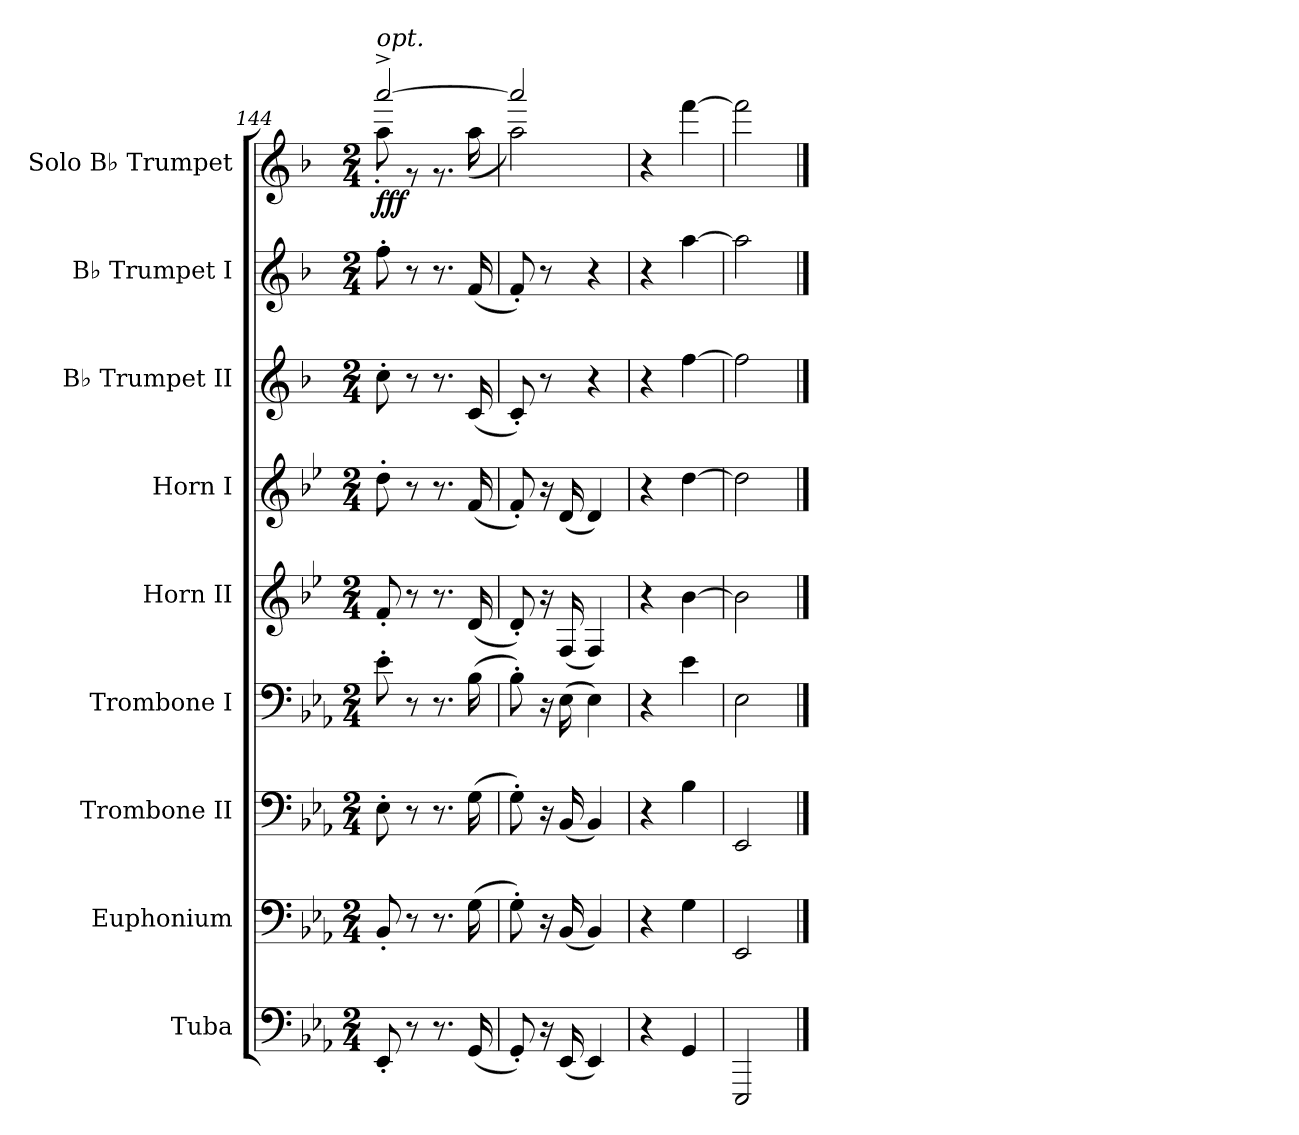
**kern	**kern	**kern	**kern	**kern	**kern	**kern	**kern	**kern	**dynam
*part9	*part8	*part7	*part6	*part5	*part4	*part3	*part2	*part1	*part1
*staff9	*staff8	*staff7	*staff6	*staff5	*staff4	*staff3	*staff2	*staff1	*staff1
*I"Tuba	*I"Euphonium	*I"Trombone II	*I"Trombone I	*I"Horn II	*I"Horn I	*I"B♭ Trumpet II	*I"B♭ Trumpet I	*I"Solo B♭ Trumpet	*
*I'Tba.	*I'Euph.	*I'Tbn. II	*I'Tbn. I	*I'Hn. II	*I'Hn. I	*I'Tpt. II	*I'Tpt. I	*I'Solo	*
!!LO:PB:g=z
*clefF4	*clefF4	*clefF4	*clefF4	*clefG2	*clefG2	*clefG2	*clefG2	*clefG2	*
*	*	*	*	*ITrd4c7	*ITrd4c7	*ITrd1c2	*ITrd1c2	*ITrd1c2	*
*k[b-e-a-]	*k[b-e-a-]	*k[b-e-a-]	*k[b-e-a-]	*k[b-e-a-]	*k[b-e-a-]	*k[b-e-a-]	*k[b-e-a-]	*k[b-e-a-]	*
*M2/4	*M2/4	*M2/4	*M2/4	*M2/4	*M2/4	*M2/4	*M2/4	*M2/4	*
=144	=144	=144	=144	=144	=144	=144	=144	=144	=144
*	*	*	*	*	*	*	*	*^	*
!	!	!	!	!	!	!	!	!LO:TX:a:i:t=opt.	!	!
!	!	!	!	!	!	!	!	!	!	!LO:DY:b
8EE-'/	8BB-'/	8E-'\	8e-'\	8B-'/	8g'\	8b-'\	8ee-'\	[2ggg^/	8gg'\	fff
8r	8r	8r	8r	8r	8r	8r	8r	.	8r	.
8.r	8.r	8.r	8.r	8.r	8.r	8.r	8.r	.	8.r	.
(<16GG/	(>16G\	(>16G\	(>16B-\	(<16G/	(<16B-/	(<16B-/	(<16e-/	.	(<16gg\	.
=145	=145	=145	=145	=145	=145	=145	=145	=145	=145	=145
8GG'/)	8G'\)	8G'\)	8B-'\)	8G'/)	8B-'/)	8B-'/)	8e-'/)	2ggg/]	2gg\)	.
16r	16r	16r	16r	16r	16r	8r	8r	.	.	.
(<16EE-/	(<16BB-/	(<16BB-/	(>16E-\	(<16BB-/	(<16G/	.	.	.	.	.
4EE-/)	4BB-/)	4BB-/)	4E-\)	4BB-/)	4G/)	4r	4r	.	.	.
*	*	*	*	*	*	*	*	*v	*v	*
=146	=146	=146	=146	=146	=146	=146	=146	=146	=146
4r	4r	4r	4r	4r	4r	4r	4r	4r	.
4GG/	4G\	4B-\	4e-\	[4e-\	[4g\	[4ee-\	[4gg\	[4eee-\	.
=147	=147	=147	=147	=147	=147	=147	=147	=147	=147
2EEE-/	2EE-/	2EE-/	2E-\	2e-\]	2g\]	2ee-\]	2gg\]	2eee-\]	.
==	==	==	==	==	==	==	==	==	==
*-	*-	*-	*-	*-	*-	*-	*-	*-	*-
